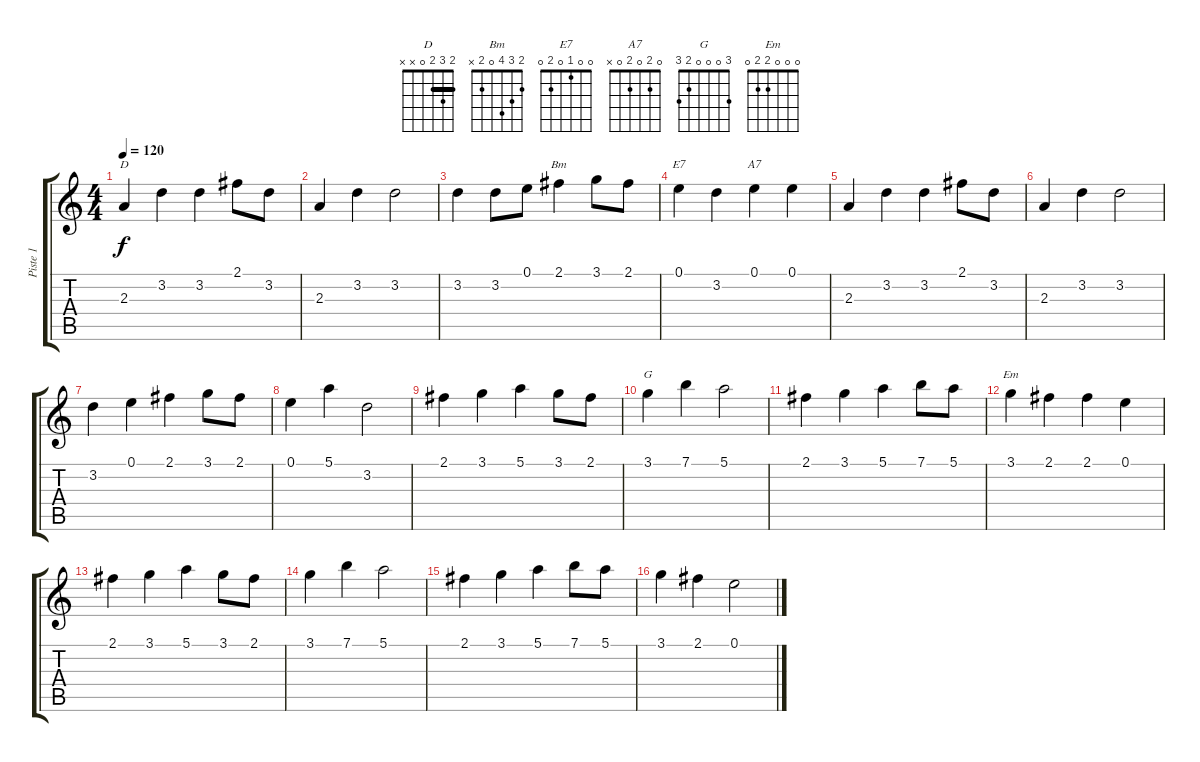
\track ("Piste 1" "Piste 1") {instrument acousticguitarsteel}
\staff {score tabs}
\tuning (E4 B3 G3 D3 A2 E2) {hide}
\chord ("D" 2 3 2 0 x x) {barre 2}
\chord ("Bm" 2 3 4 0 2 x)
\chord ("E7" 0 0 1 0 2 0)
\chord ("A7" 0 2 0 2 0 x)
\chord ("G" 3 0 0 0 2 3)
\chord ("Em" 0 0 0 2 2 0)
\ts (4 4)
\tempo 120
\clef g2
\ks c
2.3.4{ch "D" dy f instrument acousticguitarsteel} 3.2.4 3.2.4 2.1.8 3.2.8 |
2.3.4 3.2.4 3.2.2 |
3.2.4 3.2.8 0.1.8 2.1.4{ch "Bm"} 3.1.8 2.1.8 |
0.1.4{ch "E7"} 3.2.4 0.1.4{ch "A7"} 0.1.4 |
2.3.4 3.2.4 3.2.4 2.1.8 3.2.8 |
2.3.4 3.2.4 3.2.2 |
3.2.4 0.1.4 2.1.4 3.1.8 2.1.8 |
0.1.4 5.1.4 3.2.2 |
2.1.4 3.1.4 5.1.4 3.1.8 2.1.8 |
3.1.4{ch "G"} 7.1.4 5.1.2 |
2.1.4 3.1.4 5.1.4 7.1.8 5.1.8 |
3.1.4{ch "Em"} 2.1.4 2.1.4 0.1.4 |
2.1.4 3.1.4 5.1.4 3.1.8 2.1.8 |
3.1.4 7.1.4 5.1.2 |
2.1.4 3.1.4 5.1.4 7.1.8 5.1.8 |
3.1.4 2.1.4 0.1.2
